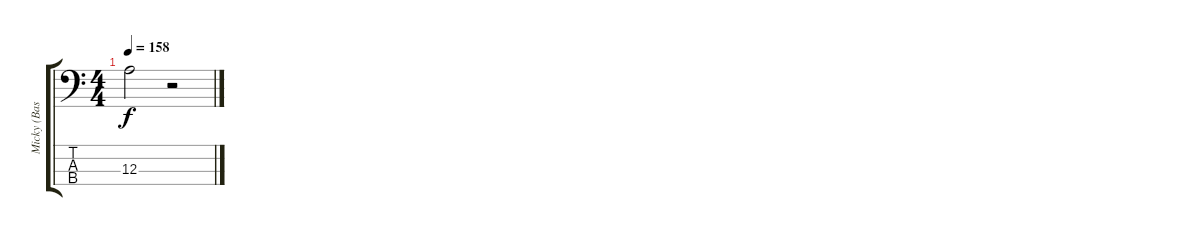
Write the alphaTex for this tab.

\track ("Micky (Bass)" "Micky (Bas") {instrument electricbassfinger}
\staff {score tabs}
\tuning (G2 D2 A1 E1) {hide}
\ts (4 4)
\tempo 158
\clef f4
\ks c
12.3.2{dy f} r.2
